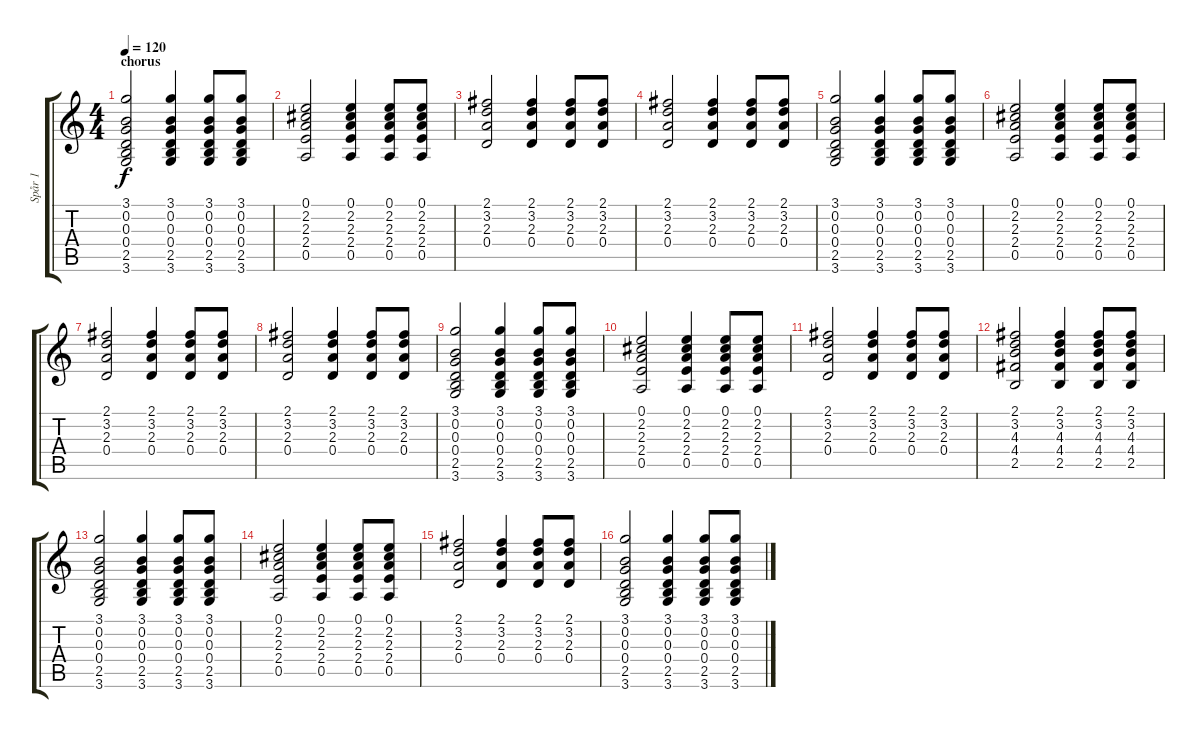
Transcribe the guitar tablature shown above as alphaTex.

\track ("Spår 1" "Spår 1") {instrument acousticguitarsteel}
\staff {score tabs}
\tuning (E4 B3 G3 D3 A2 E2) {hide}
\ts (4 4)
\section ("" "chorus")
\tempo 120
\clef g2
\ks c
(3.1 0.2 0.3 0.4 2.5 3.6).2{dy f} (3.1 0.2 0.3 0.4 2.5 3.6).4 (3.1 0.2 0.3 0.4 2.5 3.6).8 (3.1 0.2 0.3 0.4 2.5 3.6).8 |
(0.1 2.2 2.3 2.4 0.5).2 (0.1 2.2 2.3 2.4 0.5).4 (0.1 2.2 2.3 2.4 0.5).8 (0.1 2.2 2.3 2.4 0.5).8 |
(2.1 3.2 2.3 0.4).2 (2.1 3.2 2.3 0.4).4 (2.1 3.2 2.3 0.4).8 (2.1 3.2 2.3 0.4).8 |
(2.1 3.2 2.3 0.4).2 (2.1 3.2 2.3 0.4).4 (2.1 3.2 2.3 0.4).8 (2.1 3.2 2.3 0.4).8 |
(3.1 0.2 0.3 0.4 2.5 3.6).2 (3.1 0.2 0.3 0.4 2.5 3.6).4 (3.1 0.2 0.3 0.4 2.5 3.6).8 (3.1 0.2 0.3 0.4 2.5 3.6).8 |
(0.1 2.2 2.3 2.4 0.5).2 (0.1 2.2 2.3 2.4 0.5).4 (0.1 2.2 2.3 2.4 0.5).8 (0.1 2.2 2.3 2.4 0.5).8 |
(2.1 3.2 2.3 0.4).2 (2.1 3.2 2.3 0.4).4 (2.1 3.2 2.3 0.4).8 (2.1 3.2 2.3 0.4).8 |
(2.1 3.2 2.3 0.4).2 (2.1 3.2 2.3 0.4).4 (2.1 3.2 2.3 0.4).8 (2.1 3.2 2.3 0.4).8 |
(3.1 0.2 0.3 0.4 2.5 3.6).2 (3.1 0.2 0.3 0.4 2.5 3.6).4 (3.1 0.2 0.3 0.4 2.5 3.6).8 (3.1 0.2 0.3 0.4 2.5 3.6).8 |
(0.1 2.2 2.3 2.4 0.5).2 (0.1 2.2 2.3 2.4 0.5).4 (0.1 2.2 2.3 2.4 0.5).8 (0.1 2.2 2.3 2.4 0.5).8 |
(2.1 3.2 2.3 0.4).2 (2.1 3.2 2.3 0.4).4 (2.1 3.2 2.3 0.4).8 (2.1 3.2 2.3 0.4).8 |
(2.1 3.2 4.3 4.4 2.5).2 (2.1 3.2 4.3 4.4 2.5).4 (2.1 3.2 4.3 4.4 2.5).8 (2.1 3.2 4.3 4.4 2.5).8 |
(3.1 0.2 0.3 0.4 2.5 3.6).2 (3.1 0.2 0.3 0.4 2.5 3.6).4 (3.1 0.2 0.3 0.4 2.5 3.6).8 (3.1 0.2 0.3 0.4 2.5 3.6).8 |
(0.1 2.2 2.3 2.4 0.5).2 (0.1 2.2 2.3 2.4 0.5).4 (0.1 2.2 2.3 2.4 0.5).8 (0.1 2.2 2.3 2.4 0.5).8 |
(2.1 3.2 2.3 0.4).2 (2.1 3.2 2.3 0.4).4 (2.1 3.2 2.3 0.4).8 (2.1 3.2 2.3 0.4).8 |
(3.1 0.2 0.3 0.4 2.5 3.6).2 (3.1 0.2 0.3 0.4 2.5 3.6).4 (3.1 0.2 0.3 0.4 2.5 3.6).8 (3.1 0.2 0.3 0.4 2.5 3.6).8
